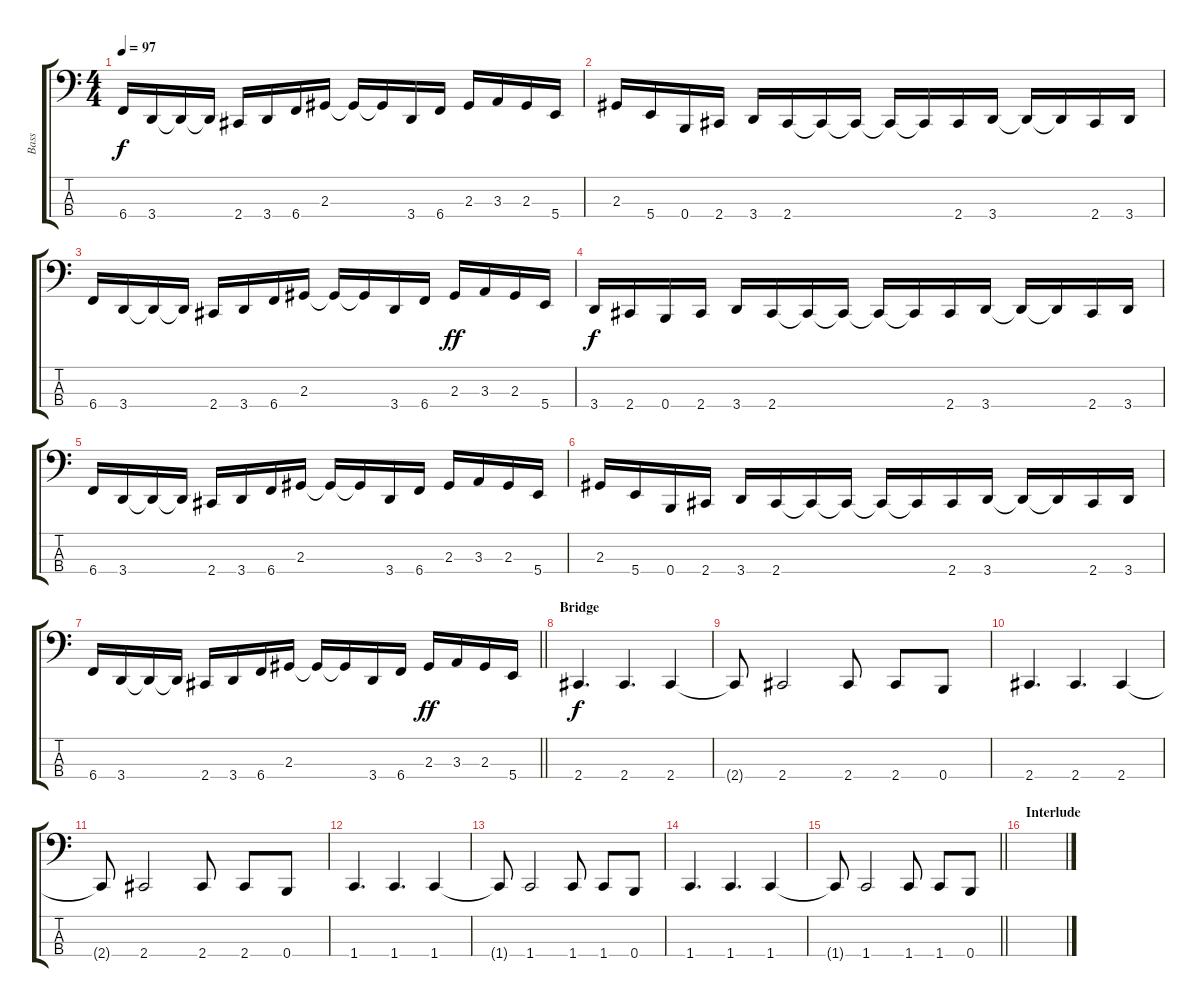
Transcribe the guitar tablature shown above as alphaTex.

\track ("Bass" "Bass") {instrument electricbasspick}
\staff {score tabs}
\tuning (E2 B1 Gb1 B0) {hide}
\ts (4 4)
\tempo 97
\clef f4
\ks c
6.4.16{dy f} 3.4.16 3.4{t}.16 3.4{t}.16 2.4.16 3.4.16 6.4.16 2.3.16 2.3{t}.16 2.3{t}.16 3.4.16 6.4.16 2.3.16 3.3.16 2.3.16 5.4.16 |
2.3.16 5.4.16 0.4.16 2.4.16 3.4.16 2.4.16 2.4{t}.16 2.4{t}.16 2.4{t}.16 2.4{t}.16 2.4.16 3.4.16 3.4{t}.16 3.4{t}.16 2.4.16 3.4.16 |
6.4.16 3.4.16 3.4{t}.16 3.4{t}.16 2.4.16 3.4.16 6.4.16 2.3.16 2.3{t}.16 2.3{t}.16 3.4.16 6.4.16 2.3.16{dy ff} 3.3.16 2.3.16 5.4.16 |
3.4.16{dy f} 2.4.16 0.4.16 2.4.16 3.4.16 2.4.16 2.4{t}.16 2.4{t}.16 2.4{t}.16 2.4{t}.16 2.4.16 3.4.16 3.4{t}.16 3.4{t}.16 2.4.16 3.4.16 |
6.4.16 3.4.16 3.4{t}.16 3.4{t}.16 2.4.16 3.4.16 6.4.16 2.3.16 2.3{t}.16 2.3{t}.16 3.4.16 6.4.16 2.3.16 3.3.16 2.3.16 5.4.16 |
2.3.16 5.4.16 0.4.16 2.4.16 3.4.16 2.4.16 2.4{t}.16 2.4{t}.16 2.4{t}.16 2.4{t}.16 2.4.16 3.4.16 3.4{t}.16 3.4{t}.16 2.4.16 3.4.16 |
\barLineRight lightlight
6.4.16 3.4.16 3.4{t}.16 3.4{t}.16 2.4.16 3.4.16 6.4.16 2.3.16 2.3{t}.16 2.3{t}.16 3.4.16 6.4.16 2.3.16{dy ff} 3.3.16 2.3.16 5.4.16 |
\section ("" "Bridge")
2.4.4{d dy f} 2.4.4{d} 2.4.4 |
2.4{t}.8 2.4.2 2.4.8 2.4.8 0.4.8 |
2.4.4{d} 2.4.4{d} 2.4.4 |
2.4{t}.8 2.4.2 2.4.8 2.4.8 0.4.8 |
1.4.4{d} 1.4.4{d} 1.4.4 |
1.4{t}.8 1.4.2 1.4.8 1.4.8 0.4.8 |
1.4.4{d} 1.4.4{d} 1.4.4 |
\barLineRight lightlight
1.4{t}.8 1.4.2 1.4.8 1.4.8 0.4.8 |
\section ("" "Interlude")
